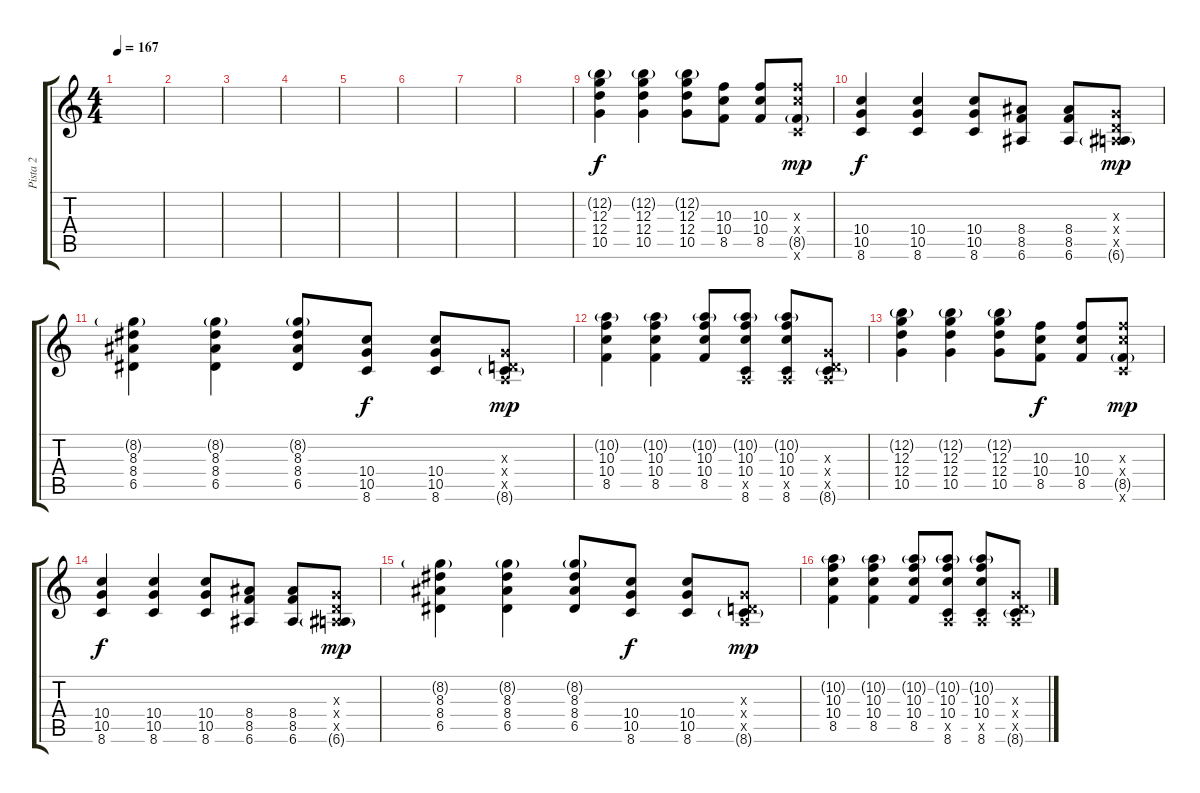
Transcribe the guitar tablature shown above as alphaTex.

\track ("Pista 2" "Pista 2") {instrument overdrivenguitar}
\staff {score tabs}
\tuning (E4 B3 G3 D3 A2 E2) {hide}
\ts (4 4)
\tempo 167
\clef g2
\ks c
|
|
|
|
|
|
|
|
(12.2{g} 12.3 12.4 10.5).4 (12.2{g} 12.3 12.4 10.5).4 (12.2{g} 12.3 12.4 10.5).8 (10.3 10.4 8.5).8{dy f} (10.3 10.4 8.5).8 (10.3{x} 10.4{x} 8.5{g} 8.6{x}).8{dy mp} |
(10.4 10.5 8.6).4{dy f} (10.4 10.5 8.6).4 (10.4 10.5 8.6).8 (8.4 8.5 6.6).8 (8.4 8.5 6.6).8 (0.3{x} 0.4{x} 0.5{x} 6.6{g}).8{dy mp} |
(8.2{g} 8.3 8.4 6.5).4 (8.2{g} 8.3 8.4 6.5).4 (8.2{g} 8.3 8.4 6.5).8 (10.4 10.5 8.6).8{dy f} (10.4 10.5 8.6).8 (0.3{x} 0.4{x} 0.5{x} 8.6{g}).8{dy mp} |
(10.2{g} 10.3 10.4 8.5).4 (10.2{g} 10.3 10.4 8.5).4 (10.2{g} 10.3 10.4 8.5).8 (10.2{g} 10.3 10.4 0.5{x} 8.6).8 (10.2{g} 10.3 10.4 0.5{x} 8.6).8 (0.3{x} 0.4{x} 0.5{x} 8.6{g}).8 |
(12.2{g} 12.3 12.4 10.5).4 (12.2{g} 12.3 12.4 10.5).4 (12.2{g} 12.3 12.4 10.5).8 (10.3 10.4 8.5).8{dy f} (10.3 10.4 8.5).8 (10.3{x} 10.4{x} 8.5{g} 8.6{x}).8{dy mp} |
(10.4 10.5 8.6).4{dy f} (10.4 10.5 8.6).4 (10.4 10.5 8.6).8 (8.4 8.5 6.6).8 (8.4 8.5 6.6).8 (0.3{x} 0.4{x} 0.5{x} 6.6{g}).8{dy mp} |
(8.2{g} 8.3 8.4 6.5).4 (8.2{g} 8.3 8.4 6.5).4 (8.2{g} 8.3 8.4 6.5).8 (10.4 10.5 8.6).8{dy f} (10.4 10.5 8.6).8 (0.3{x} 0.4{x} 0.5{x} 8.6{g}).8{dy mp} |
(10.2{g} 10.3 10.4 8.5).4 (10.2{g} 10.3 10.4 8.5).4 (10.2{g} 10.3 10.4 8.5).8 (10.2{g} 10.3 10.4 0.5{x} 8.6).8 (10.2{g} 10.3 10.4 0.5{x} 8.6).8 (0.3{x} 0.4{x} 0.5{x} 8.6{g}).8
